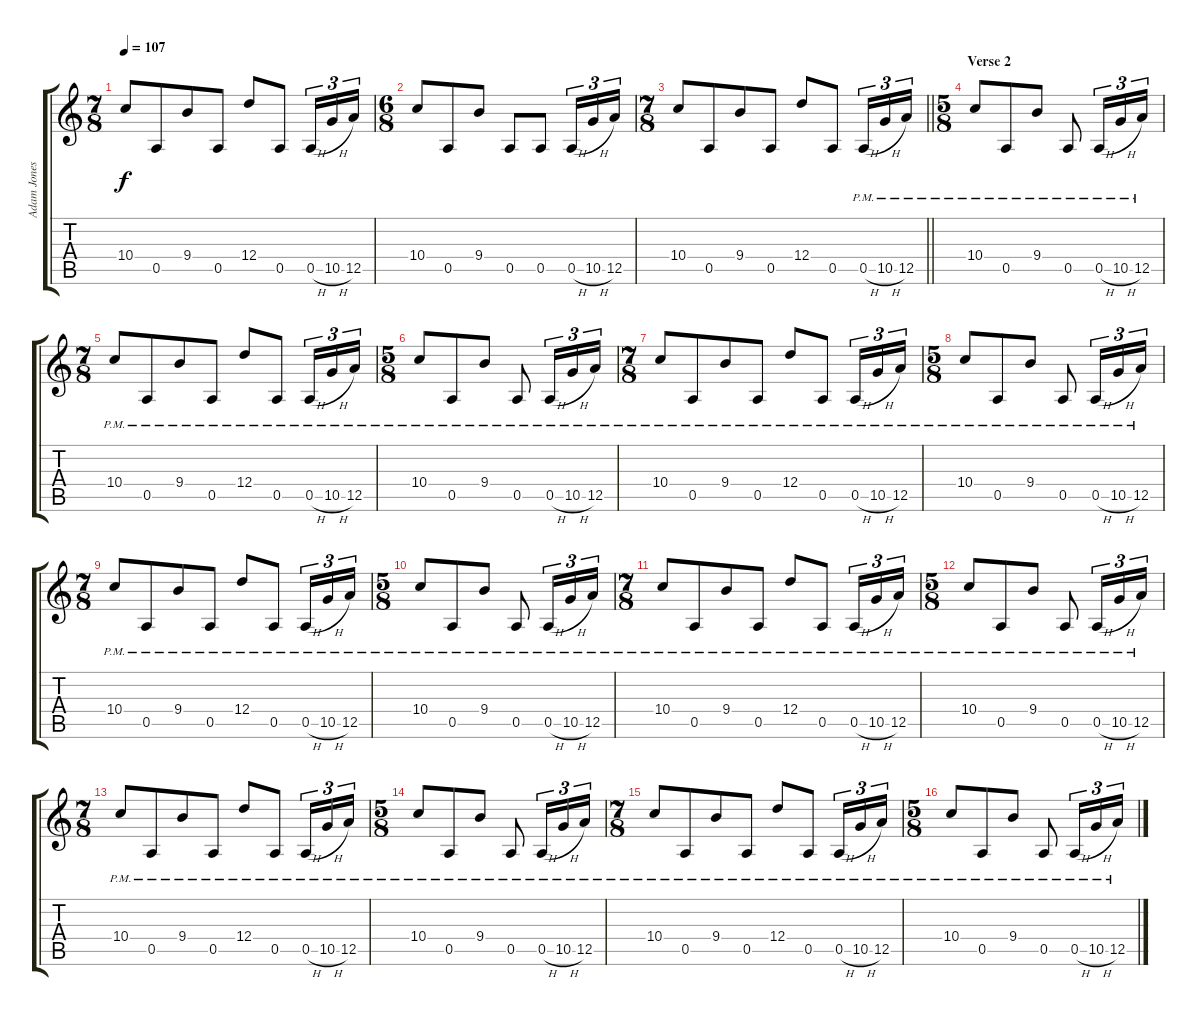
\track ("Adam Jones" "Adam Jones") {instrument distortionguitar}
\staff {score tabs}
\tuning (E4 B3 G3 D3 A2 D2) {hide}
\ts (7 8)
\tempo 107
\clef g2
\ks c
10.4.8{dy f} 0.5.8 9.4.8 0.5.8 12.4.8 0.5.8 0.5{h}.16{tu (3 2)} 10.5{h}.16{tu (3 2)} 12.5.16{tu (3 2)} |
\ts (6 8)
10.4.8 0.5.8 9.4.8 0.5.8 0.5.8 0.5{h}.16{tu (3 2)} 10.5{h}.16{tu (3 2)} 12.5.16{tu (3 2)} |
\ts (7 8)
\barLineRight lightlight
10.4.8 0.5.8 9.4.8 0.5.8 12.4.8 0.5.8 0.5{h pm}.16{tu (3 2)} 10.5{h pm}.16{tu (3 2)} 12.5{pm}.16{tu (3 2)} |
\ts (5 8)
\section ("" "Verse 2")
10.4{pm}.8 0.5{pm}.8 9.4{pm}.8 0.5{pm}.8 0.5{h pm}.16{tu (3 2)} 10.5{h pm}.16{tu (3 2)} 12.5{pm}.16{tu (3 2)} |
\ts (7 8)
10.4{pm}.8 0.5{pm}.8 9.4{pm}.8 0.5{pm}.8 12.4{pm}.8 0.5{pm}.8 0.5{h pm}.16{tu (3 2)} 10.5{h pm}.16{tu (3 2)} 12.5{pm}.16{tu (3 2)} |
\ts (5 8)
10.4{pm}.8 0.5{pm}.8 9.4{pm}.8 0.5{pm}.8 0.5{h pm}.16{tu (3 2)} 10.5{h pm}.16{tu (3 2)} 12.5{pm}.16{tu (3 2)} |
\ts (7 8)
10.4{pm}.8 0.5{pm}.8 9.4{pm}.8 0.5{pm}.8 12.4{pm}.8 0.5{pm}.8 0.5{h pm}.16{tu (3 2)} 10.5{h pm}.16{tu (3 2)} 12.5{pm}.16{tu (3 2)} |
\ts (5 8)
10.4{pm}.8 0.5{pm}.8 9.4{pm}.8 0.5{pm}.8 0.5{h pm}.16{tu (3 2)} 10.5{h pm}.16{tu (3 2)} 12.5{pm}.16{tu (3 2)} |
\ts (7 8)
10.4{pm}.8 0.5{pm}.8 9.4{pm}.8 0.5{pm}.8 12.4{pm}.8 0.5{pm}.8 0.5{h pm}.16{tu (3 2)} 10.5{h pm}.16{tu (3 2)} 12.5{pm}.16{tu (3 2)} |
\ts (5 8)
10.4{pm}.8 0.5{pm}.8 9.4{pm}.8 0.5{pm}.8 0.5{h pm}.16{tu (3 2)} 10.5{h pm}.16{tu (3 2)} 12.5{pm}.16{tu (3 2)} |
\ts (7 8)
10.4{pm}.8 0.5{pm}.8 9.4{pm}.8 0.5{pm}.8 12.4{pm}.8 0.5{pm}.8 0.5{h pm}.16{tu (3 2)} 10.5{h pm}.16{tu (3 2)} 12.5{pm}.16{tu (3 2)} |
\ts (5 8)
10.4{pm}.8 0.5{pm}.8 9.4{pm}.8 0.5{pm}.8 0.5{h pm}.16{tu (3 2)} 10.5{h pm}.16{tu (3 2)} 12.5{pm}.16{tu (3 2)} |
\ts (7 8)
10.4{pm}.8 0.5{pm}.8 9.4{pm}.8 0.5{pm}.8 12.4{pm}.8 0.5{pm}.8 0.5{h pm}.16{tu (3 2)} 10.5{h pm}.16{tu (3 2)} 12.5{pm}.16{tu (3 2)} |
\ts (5 8)
10.4{pm}.8 0.5{pm}.8 9.4{pm}.8 0.5{pm}.8 0.5{h pm}.16{tu (3 2)} 10.5{h pm}.16{tu (3 2)} 12.5{pm}.16{tu (3 2)} |
\ts (7 8)
10.4{pm}.8 0.5{pm}.8 9.4{pm}.8 0.5{pm}.8 12.4{pm}.8 0.5{pm}.8 0.5{h pm}.16{tu (3 2)} 10.5{h pm}.16{tu (3 2)} 12.5{pm}.16{tu (3 2)} |
\ts (5 8)
10.4{pm}.8 0.5{pm}.8 9.4{pm}.8 0.5{pm}.8 0.5{h pm}.16{tu (3 2)} 10.5{h pm}.16{tu (3 2)} 12.5{pm}.16{tu (3 2)}
